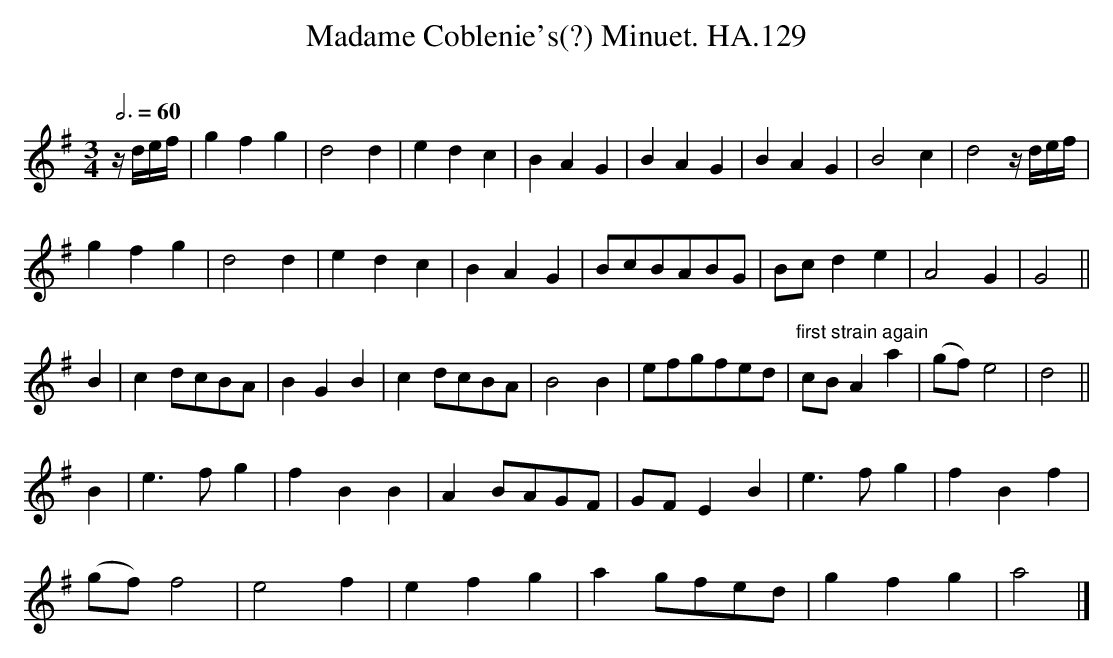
X:1
T:Madame Coblenie's(?) Minuet. HA.129
M:3/4
L:1/8
Q:3/4=60
O:
K:G
z/d/e/f/|g2f2g2|d4d2|e2d2c2|B2A2G2|\
B2A2G2|B2A2G2|B4c2|d4z/d/e/f/|
g2f2g2|d4d2|e2d2c2|B2A2G2|\
BcBABG|Bcd2e2|A4G2|G4||
B2|c2dcBA|B2G2B2|c2dcBA|B4B2|\
efgfed|"^first strain again"cBA2a2|(gf)e4|d4||
B2|e3fg2|f2B2B2|A2BAGF|GFE2B2|\
e3fg2|f2B2f2|
(gf)f4|e4f2|\
e2f2g2|a2gfed|g2f2g2|a4|]
